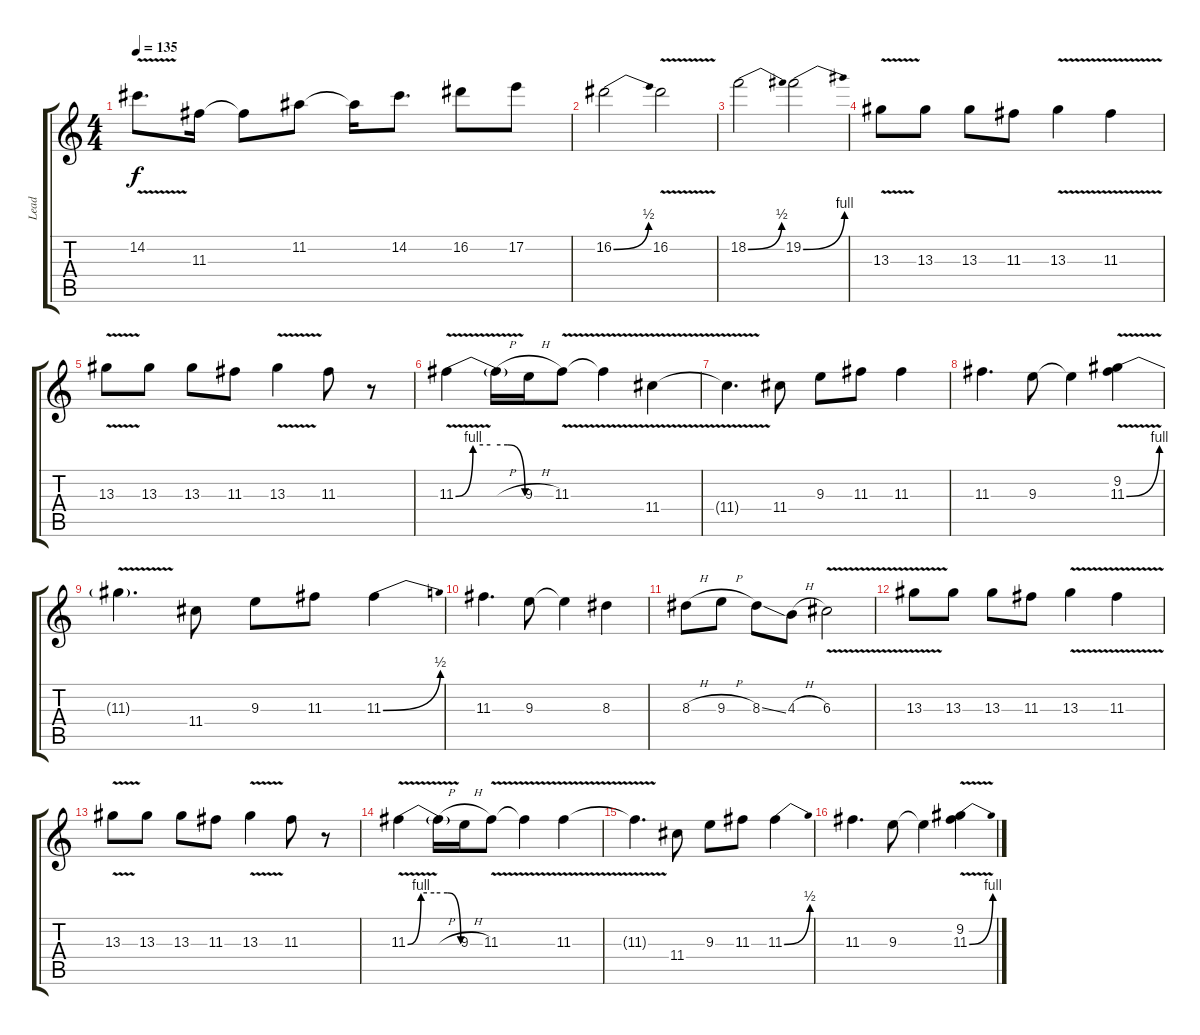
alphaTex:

\track ("Lead" "Lead") {instrument distortionguitar}
\staff {score tabs}
\tuning (E4 B3 G3 D3 A2 E2) {hide}
\ts (4 4)
\tempo 135
\clef g2
\ks c
14.2{v}.8{d dy f} 11.3.16 11.3{t}.8 11.2.8 11.2{t}.16 14.2.8{d} 16.2.8 17.2.8 |
16.2{be (bend 0 0 60 2)}.2 16.2{v}.2 |
18.2{be (bend 0 0 60 2)}.2 19.2{be (bend 0 0 60 4)}.2 |
13.3{v}.8 13.3.8 13.3.8 11.3.8 13.3{v}.4 11.3{v}.4 |
13.3{v}.8 13.3.8 13.3.8 11.3.8 13.3{v}.4 11.3.8 r.8 |
11.3{be (custom 0 0 15 4 30 4 45 4 60 0) v}.4 11.3{h t}.16 9.3{h}.16 11.3{v}.8 11.3{t}.4 11.4{v}.4 |
11.4{t}.4{d} 11.4.8 9.3.8 11.3.8 11.3.4 |
11.3.4{d} 9.3.8 9.3{t}.4 (9.2 11.3{be (bend 0 0 60 4) v}).4 |
11.3{t}.4{d} 11.4.8 9.3.8 11.3.8 11.3{be (bend 0 0 60 2)}.4 |
11.3.4{d} 9.3.8 9.3{t}.4 8.3.4 |
8.3{h}.8 9.3{h}.8 8.3{ss}.8 4.3{h}.8 6.3{v}.2 |
13.3{v}.8 13.3.8 13.3.8 11.3.8 13.3{v}.4 11.3{v}.4 |
13.3{v}.8 13.3.8 13.3.8 11.3.8 13.3{v}.4 11.3.8 r.8 |
11.3{be (custom 0 0 15 4 30 4 45 4 60 0) v}.4 11.3{h t}.16 9.3{h}.16 11.3{v}.8 11.3{t}.4 11.3{v}.4 |
11.3{t}.4{d} 11.4.8 9.3.8 11.3.8 11.3{be (bend 0 0 60 2)}.4 |
11.3.4{d} 9.3.8 9.3{t}.4 (9.2 11.3{be (bend 0 0 60 4) v}).4
